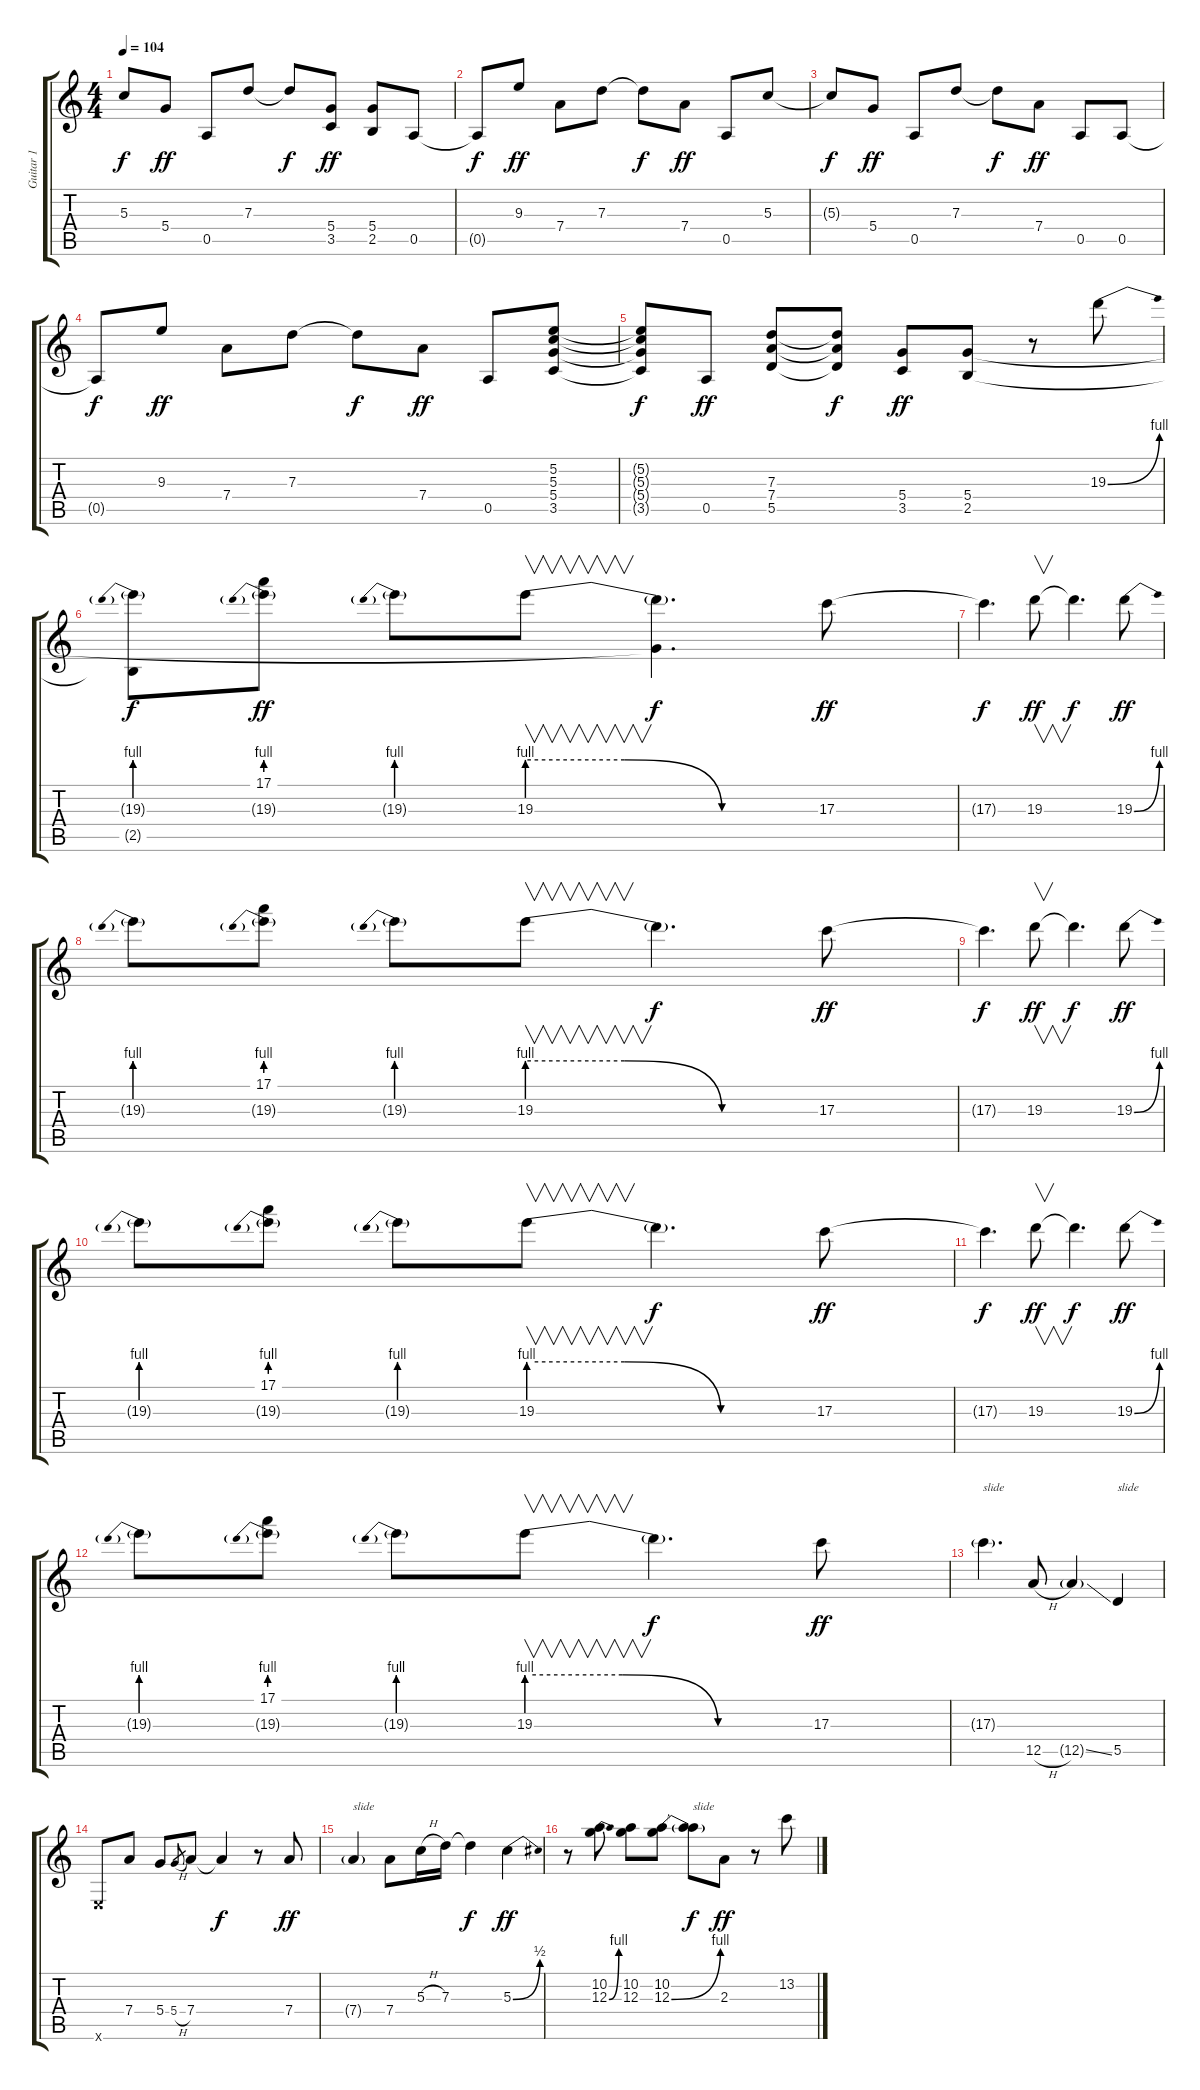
\track ("Guitar 1" "Guitar 1") {instrument overdrivenguitar}
\staff {score tabs}
\tuning (E4 B3 G3 D3 A2 E2) {hide}
\ts (4 4)
\tempo 104
\clef g2
\ks c
5.3{t}.8{dy f} 5.4.8{dy ff} 0.5.8 7.3.8 7.3{t}.8{dy f} (5.4 3.5).8{dy ff} (5.4 2.5).8 0.5.8 |
0.5{t}.8{dy f} 9.3.8{dy ff} 7.4.8 7.3.8 7.3{t}.8{dy f} 7.4.8{dy ff} 0.5.8 5.3.8 |
5.3{t}.8{dy f} 5.4.8{dy ff} 0.5.8 7.3.8 7.3{t}.8{dy f} 7.4.8{dy ff} 0.5.8 0.5.8 |
0.5{t}.8{dy f} 9.3.8{dy ff} 7.4.8 7.3.8 7.3{t}.8{dy f} 7.4.8{dy ff} 0.5.8 (5.2 5.3 5.4 3.5).8 |
(5.2{t} 5.3{t} 5.4{t} 3.5{t}).8{dy f} 0.5.8{dy ff} (7.3 7.4 5.5).8 (7.3{t} 7.4{t} 5.5{t}).8{dy f} (5.4 3.5).8{dy ff} (5.4 2.5).8 r.8 19.3{be (bend 0 0 60 4)}.8 |
(19.3{be (prebend 0 4 60 4) g} 2.5{t}).8{dy f} (17.1 19.3{be (prebend 0 4 60 4) g}).8{dy ff} 19.3{be (prebend 0 4 60 4) g}.8 19.3{be (custom 0 4 20 4 40 0 60 0)}.8{v} (19.3{t} 5.4{t}).4{d dy f} 17.3.8{dy ff} |
17.3{t}.4{d dy f} 19.3.8{v dy ff} 19.3{t}.4{d dy f} 19.3{be (bend 0 0 60 4)}.8{dy ff} |
19.3{be (prebend 0 4 60 4) g}.8 (17.1 19.3{be (prebend 0 4 60 4) g}).8 19.3{be (prebend 0 4 60 4) g}.8 19.3{be (custom 0 4 20 4 40 0 60 0)}.8{v} 19.3{t}.4{d dy f} 17.3.8{dy ff} |
17.3{t}.4{d dy f} 19.3.8{v dy ff} 19.3{t}.4{d dy f} 19.3{be (bend 0 0 60 4)}.8{dy ff} |
19.3{be (prebend 0 4 60 4) g}.8 (17.1 19.3{be (prebend 0 4 60 4) g}).8 19.3{be (prebend 0 4 60 4) g}.8 19.3{be (custom 0 4 20 4 40 0 60 0)}.8{v} 19.3{t}.4{d dy f} 17.3.8{dy ff} |
17.3{t}.4{d dy f} 19.3.8{v dy ff} 19.3{t}.4{d dy f} 19.3{be (bend 0 0 60 4)}.8{dy ff} |
19.3{be (prebend 0 4 60 4) g}.8 (17.1 19.3{be (prebend 0 4 60 4) g}).8 19.3{be (prebend 0 4 60 4) g}.8 19.3{be (custom 0 4 20 4 40 0 60 0)}.8{v} 19.3{t}.4{d dy f} 17.3.8{dy ff} |
17.3{g}.4{d txt "slide"} 12.5{h}.8 12.5{ss g}.4 5.5.4{txt "slide"} |
0.6{x}.8 7.4.8 5.4.8 5.4{h}.8{gr} 7.4.8 7.4{t}.4{dy f} r.8 7.4.8{dy ff} |
7.4{g}.4{txt "slide"} 7.4.8 5.3{h}.16 7.3.16 7.3{t}.4{dy f} 5.3{be (bend 0 0 60 2)}.4{dy ff} |
r.8 (10.2 12.3{be (bend 0 0 60 4)}).8 (10.2 12.3).8 (10.2 12.3{be (bend 0 0 60 4)}).8 (10.2{t} 12.3{t}).8{txt "slide" dy f} 2.3.8{dy ff} r.8 13.2.8
